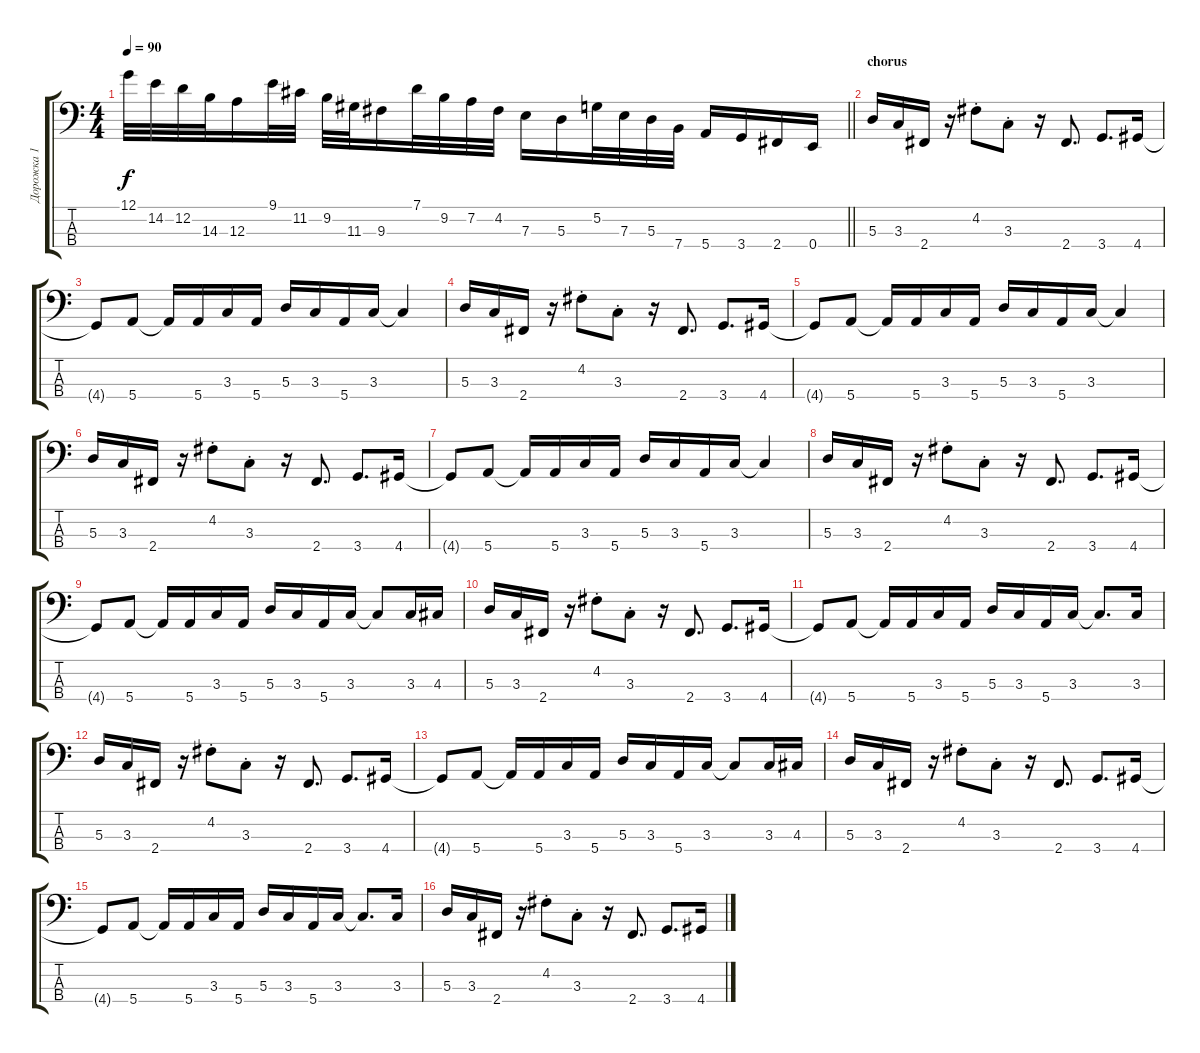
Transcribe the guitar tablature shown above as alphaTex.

\track ("Дорожка 1" "Дорожка 1") {instrument slapbass2}
\staff {score tabs}
\tuning (G2 D2 A1 E1) {hide}
\ts (4 4)
\tempo 90
\clef f4
\barLineRight lightlight
\ks c
12.1.32{dy f} 14.2.32 12.2.32 14.3.32 12.3.16 9.1.32 11.2.32 9.2.32 11.3.32 9.3.16 7.1.32 9.2.32 7.2.32 4.2.32 7.3.16 5.3.16 5.2.32 7.3.32 5.3.32 7.4.32 5.4.16 3.4.16 2.4.16 0.4.16 |
\section ("" "chorus")
5.3.16 3.3.16 2.4.16 r.16 4.2{st}.8 3.3{st}.8 r.16 2.4.8{d} 3.4.8{d} 4.4.16 |
4.4{t}.8 5.4.8 5.4{t}.16 5.4.16 3.3.16 5.4.16 5.3.16 3.3.16 5.4.16 3.3.16 3.3{t}.4 |
5.3.16 3.3.16 2.4.16 r.16 4.2{st}.8 3.3{st}.8 r.16 2.4.8{d} 3.4.8{d} 4.4.16 |
4.4{t}.8 5.4.8 5.4{t}.16 5.4.16 3.3.16 5.4.16 5.3.16 3.3.16 5.4.16 3.3.16 3.3{t}.4 |
5.3.16 3.3.16 2.4.16 r.16 4.2{st}.8 3.3{st}.8 r.16 2.4.8{d} 3.4.8{d} 4.4.16 |
4.4{t}.8 5.4.8 5.4{t}.16 5.4.16 3.3.16 5.4.16 5.3.16 3.3.16 5.4.16 3.3.16 3.3{t}.4 |
5.3.16 3.3.16 2.4.16 r.16 4.2{st}.8 3.3{st}.8 r.16 2.4.8{d} 3.4.8{d} 4.4.16 |
4.4{t}.8 5.4.8 5.4{t}.16 5.4.16 3.3.16 5.4.16 5.3.16 3.3.16 5.4.16 3.3.16 3.3{t}.8 3.3.16 4.3.16 |
5.3.16 3.3.16 2.4.16 r.16 4.2{st}.8 3.3{st}.8 r.16 2.4.8{d} 3.4.8{d} 4.4.16 |
4.4{t}.8 5.4.8 5.4{t}.16 5.4.16 3.3.16 5.4.16 5.3.16 3.3.16 5.4.16 3.3.16 3.3{t}.8{d} 3.3.16 |
5.3.16 3.3.16 2.4.16 r.16 4.2{st}.8 3.3{st}.8 r.16 2.4.8{d} 3.4.8{d} 4.4.16 |
4.4{t}.8 5.4.8 5.4{t}.16 5.4.16 3.3.16 5.4.16 5.3.16 3.3.16 5.4.16 3.3.16 3.3{t}.8 3.3.16 4.3.16 |
5.3.16 3.3.16 2.4.16 r.16 4.2{st}.8 3.3{st}.8 r.16 2.4.8{d} 3.4.8{d} 4.4.16 |
4.4{t}.8 5.4.8 5.4{t}.16 5.4.16 3.3.16 5.4.16 5.3.16 3.3.16 5.4.16 3.3.16 3.3{t}.8{d} 3.3.16 |
5.3.16 3.3.16 2.4.16 r.16 4.2{st}.8 3.3{st}.8 r.16 2.4.8{d} 3.4.8{d} 4.4.16
